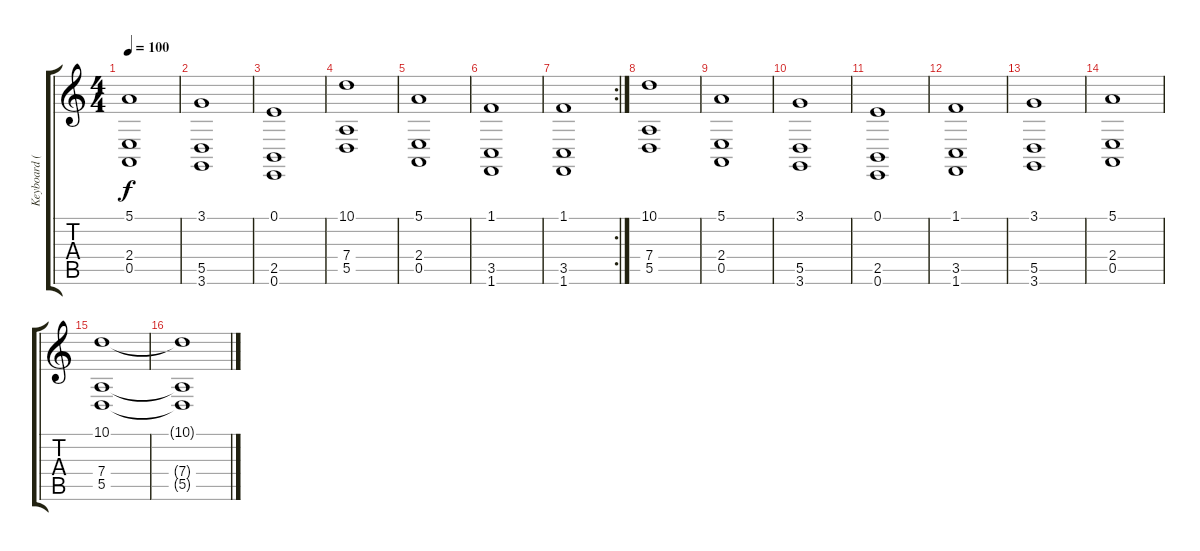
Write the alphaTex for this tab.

\track ("Keyboard (Lliam)" "Keyboard (") {instrument churchorgan}
\staff {score tabs}
\tuning (E4 B3 G3 D3 A2 E2) {hide}
\ts (4 4)
\tempo 100
\clef g2
\ks c
(5.1 2.4 0.5).1{dy f} |
(3.1 5.5 3.6).1 |
(0.1 2.5 0.6).1 |
(10.1 7.4 5.5).1 |
(5.1 2.4 0.5).1 |
(1.1 3.5 1.6).1 |
\rc 2
(1.1 3.5 1.6).1 |
(10.1 7.4 5.5).1 |
(5.1 2.4 0.5).1 |
(3.1 5.5 3.6).1 |
(0.1 2.5 0.6).1 |
(1.1 3.5 1.6).1 |
(3.1 5.5 3.6).1 |
(5.1 2.4 0.5).1 |
(10.1 7.4 5.5).1 |
(10.1{t} 7.4{t} 5.5{t}).1
